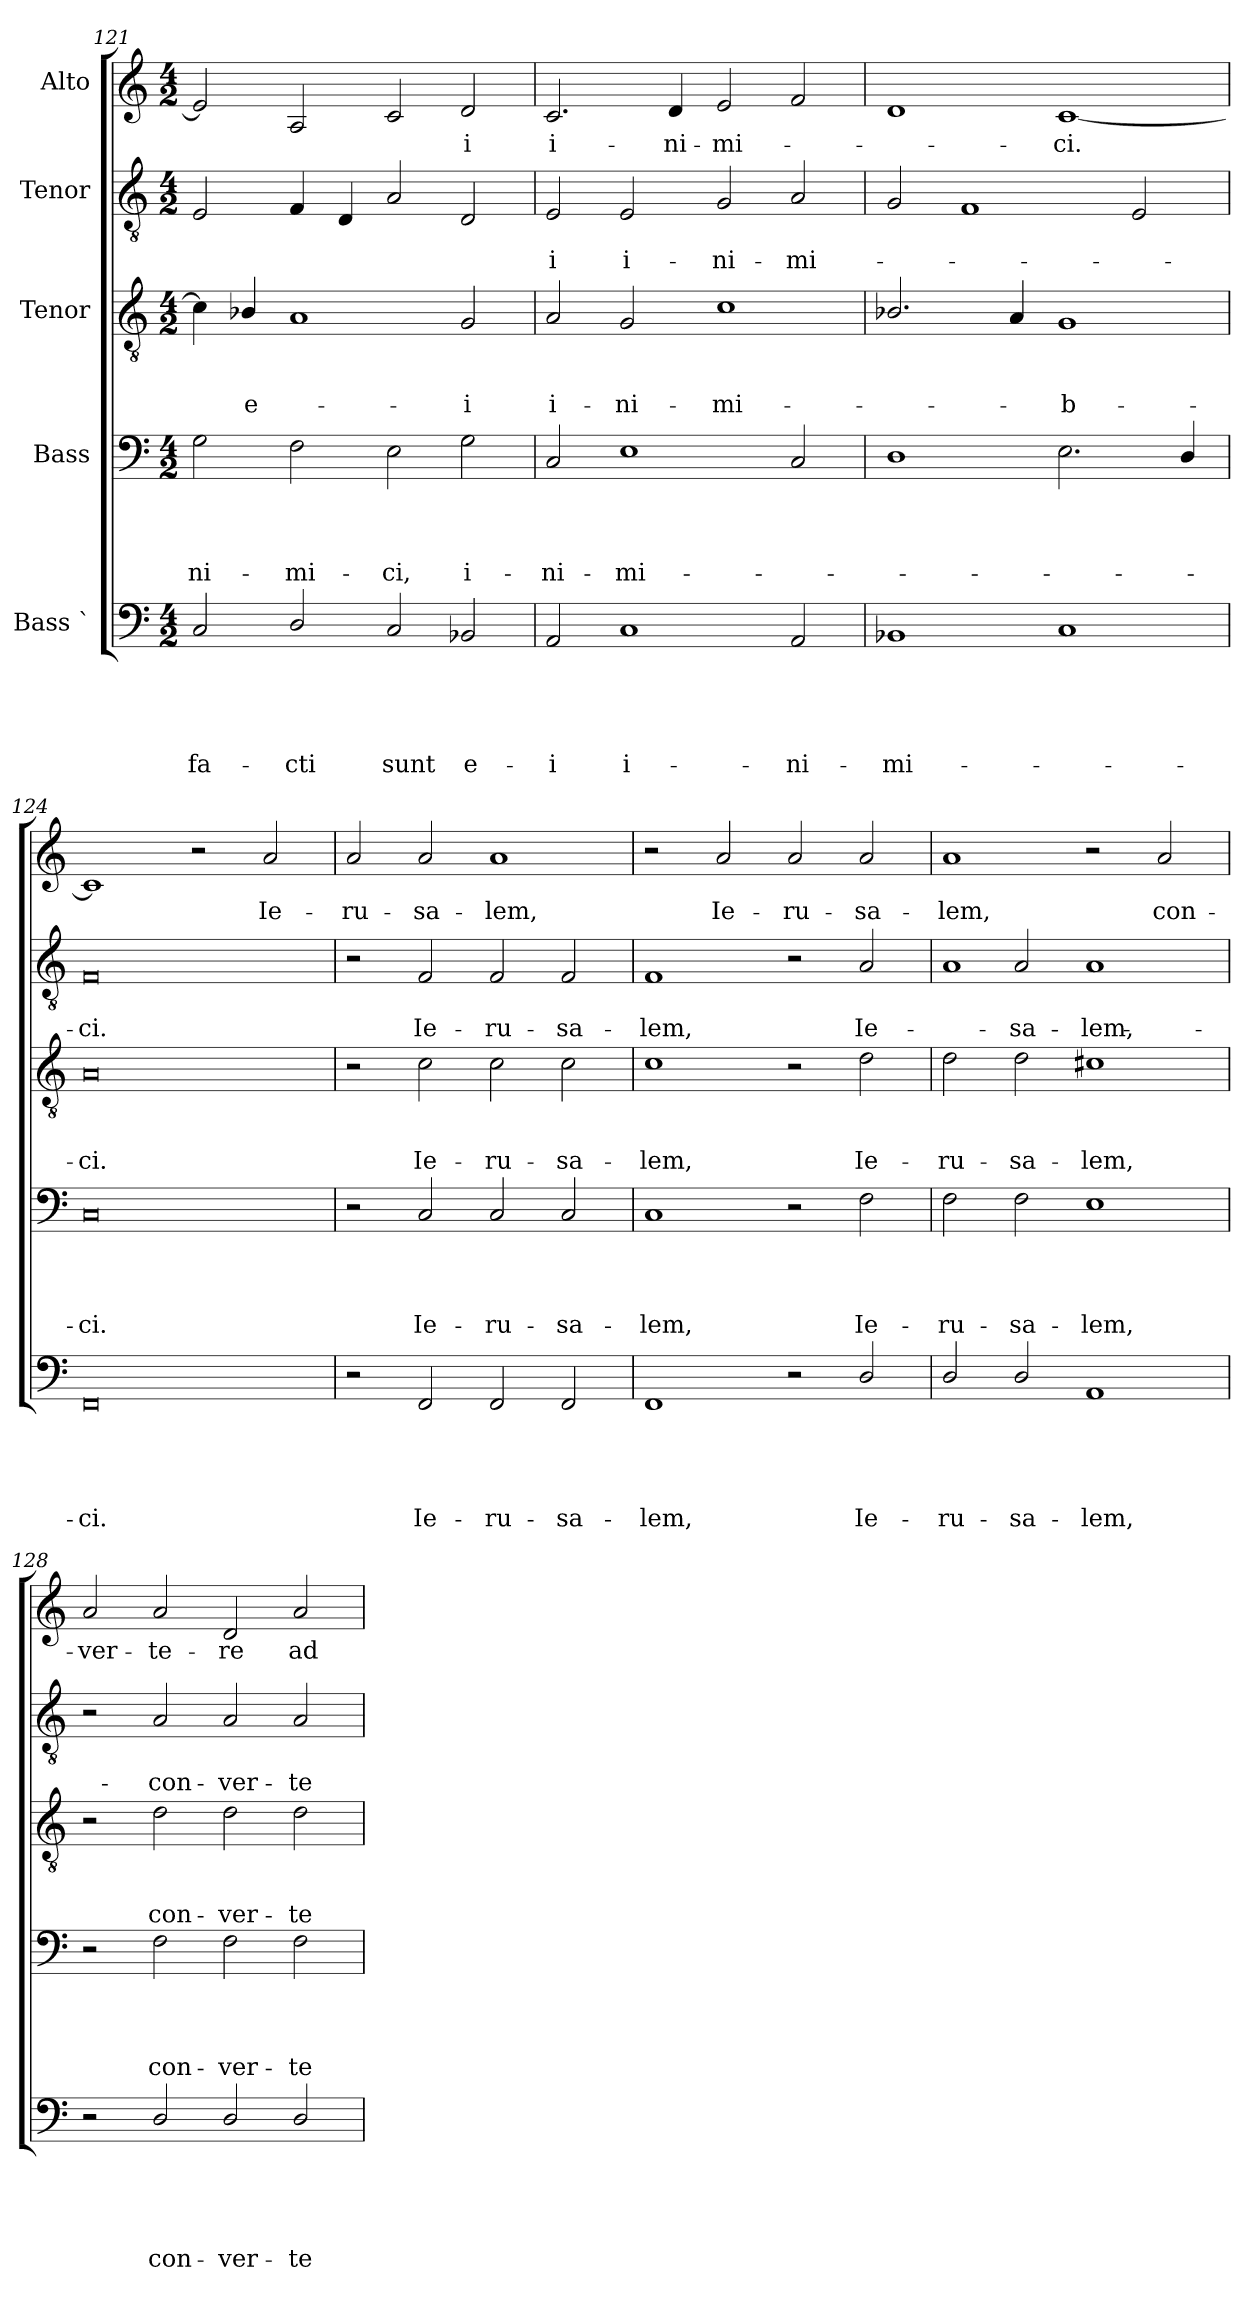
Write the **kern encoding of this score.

**kern	**text	**text	**text	**text	**text	**kern	**text	**text	**text	**text	**kern	**text	**text	**text	**kern	**text	**text	**kern	**text
*part5	*part5	*part5	*part5	*part5	*part5	*part4	*part4	*part4	*part4	*part4	*part3	*part3	*part3	*part3	*part2	*part2	*part2	*part1	*part1
*staff5	*staff5	*staff5	*staff5	*staff5	*staff5	*staff4	*staff4	*staff4	*staff4	*staff4	*staff3	*staff3	*staff3	*staff3	*staff2	*staff2	*staff2	*staff1	*staff1
*I"Bass `	*	*	*	*	*	*I"Bass	*	*	*	*	*I"Tenor	*	*	*	*I"Tenor	*	*	*I"Alto	*
*clefF4	*	*	*	*	*	*clefF4	*	*	*	*	*clefGv2	*	*	*	*clefGv2	*	*	*clefG2	*
*k[]	*	*	*	*	*	*k[]	*	*	*	*	*k[]	*	*	*	*k[]	*	*	*k[]	*
*C:	*	*	*	*	*	*C:	*	*	*	*	*C:	*	*	*	*C:	*	*	*C:	*
*M4/2	*	*	*	*	*	*M4/2	*	*	*	*	*M4/2	*	*	*	*M4/2	*	*	*M4/2	*
=121	=121	=121	=121	=121	=121	=121	=121	=121	=121	=121	=121	=121	=121	=121	=121	=121	=121	=121	=121
!	!	!	!	!	!LO:LY:b	!	!	!	!	!LO:LY:b	!	!	!	!	!	!	!	!	!
2C/	.	.	.	.	fa-	2G\	.	.	.	-ni-	4c\]	.	.	.	2E/	.	.	2e/]	.
!	!	!	!	!	!	!	!	!	!	!	!	!	!	!LO:LY:b	!	!	!	!	!
.	.	.	.	.	.	.	.	.	.	.	4B-X/	.	.	e-	.	.	.	.	.
!	!	!	!	!	!LO:LY:b	!	!	!	!	!LO:LY:b	!	!	!	!	!	!	!	!	!
2D/	.	.	.	.	-cti	2F\	.	.	.	-mi-	1A	.	.	.	4F/	.	.	2A/	.
.	.	.	.	.	.	.	.	.	.	.	.	.	.	.	4D/	.	.	.	.
!	!	!	!	!	!LO:LY:b	!	!	!	!	!LO:LY:b	!	!	!	!	!	!	!	!	!
2C/	.	.	.	.	sunt	2E\	.	.	.	-ci,	.	.	.	.	2A/	.	.	2c/	.
!	!	!	!	!	!LO:LY:b	!	!	!	!	!LO:LY:b	!	!	!	!LO:LY:b	!	!	!	!	!LO:LY:b
2BB-X/	.	.	.	.	e-	2G\	.	.	.	i-	2G/	.	.	-i	2D/	.	.	2d/	-i
=122	=122	=122	=122	=122	=122	=122	=122	=122	=122	=122	=122	=122	=122	=122	=122	=122	=122	=122	=122
!	!	!	!	!	!LO:LY:b	!	!	!	!	!LO:LY:b	!	!	!	!LO:LY:b	!	!	!LO:LY:b	!	!LO:LY:b
2AA/	.	.	.	.	-i	2C/	.	.	.	-ni-	2A/	.	.	i-	2E/	.	-i	2.c/	i-
!	!	!	!	!	!LO:LY:b	!	!	!	!	!LO:LY:b	!	!	!	!LO:LY:b	!	!	!LO:LY:b	!	!
1C	.	.	.	.	i-	1E	.	.	.	-mi-	2G/	.	.	-ni-	2E/	.	i-	.	.
!	!	!	!	!	!	!	!	!	!	!	!	!	!	!	!	!	!	!	!LO:LY:b
.	.	.	.	.	.	.	.	.	.	.	.	.	.	.	.	.	.	4d/	-ni-
!	!	!	!	!	!	!	!	!	!	!	!	!	!	!LO:LY:b	!	!	!LO:LY:b	!	!LO:LY:b
.	.	.	.	.	.	.	.	.	.	.	1c	.	.	-mi-	2G/	.	-ni-	2e/	-mi-
!	!	!	!	!	!LO:LY:b	!	!	!	!	!	!	!	!	!	!	!	!LO:LY:b	!	!
2AA/	.	.	.	.	-ni-	2C/	.	.	.	.	.	.	.	.	2A/	.	-mi-	2f/	.
!!LO:PB:g=z
=123	=123	=123	=123	=123	=123	=123	=123	=123	=123	=123	=123	=123	=123	=123	=123	=123	=123	=123	=123
!	!	!	!	!	!LO:LY:b	!	!	!	!	!	!	!	!	!	!	!	!	!	!
1BB-X	.	.	.	.	-mi-	1D	.	.	.	.	2.B-X/	.	.	.	2G/	.	.	1d	.
.	.	.	.	.	.	.	.	.	.	.	.	.	.	.	1F	.	.	.	.
.	.	.	.	.	.	.	.	.	.	.	4A/	.	.	.	.	.	.	.	.
!	!	!	!	!	!	!	!	!	!	!	!	!	!	!LO:LY:b	!	!	!	!	!LO:LY:b
1C	.	.	.	.	.	2.E\	.	.	.	.	1G	.	.	-b-	.	.	.	[<1c	-ci.
.	.	.	.	.	.	.	.	.	.	.	.	.	.	.	2E/	.	.	.	.
.	.	.	.	.	.	4D/	.	.	.	.	.	.	.	.	.	.	.	.	.
=124	=124	=124	=124	=124	=124	=124	=124	=124	=124	=124	=124	=124	=124	=124	=124	=124	=124	=124	=124
!	!	!	!	!	!LO:LY:b	!	!	!	!	!LO:LY:b	!	!	!	!LO:LY:b	!	!	!LO:LY:b	!	!
0FF	.	.	.	.	-ci.	0C	.	.	.	-ci.	0A	.	.	-ci.	0F	.	-ci.	1c]	.
.	.	.	.	.	.	.	.	.	.	.	.	.	.	.	.	.	.	2r	.
!	!	!	!	!	!	!	!	!	!	!	!	!	!	!	!	!	!	!	!LO:LY:b
.	.	.	.	.	.	.	.	.	.	.	.	.	.	.	.	.	.	2a/	Ie-
=125	=125	=125	=125	=125	=125	=125	=125	=125	=125	=125	=125	=125	=125	=125	=125	=125	=125	=125	=125
!	!	!	!	!	!	!	!	!	!	!	!	!	!	!	!	!	!	!	!LO:LY:b
2r	.	.	.	.	.	2r	.	.	.	.	2r	.	.	.	2r	.	.	2a/	-ru-
!	!	!	!	!	!LO:LY:b	!	!	!	!	!LO:LY:b	!	!	!	!LO:LY:b	!	!	!LO:LY:b	!	!LO:LY:b
2FF/	.	.	.	.	Ie-	2C/	.	.	.	Ie-	2c\	.	.	Ie-	2F/	.	Ie-	2a/	-sa-
!	!	!	!	!	!LO:LY:b	!	!	!	!	!LO:LY:b	!	!	!	!LO:LY:b	!	!	!LO:LY:b	!	!LO:LY:b
2FF/	.	.	.	.	-ru-	2C/	.	.	.	-ru-	2c\	.	.	-ru-	2F/	.	-ru-	1a	-lem,
!	!	!	!	!	!LO:LY:b	!	!	!	!	!LO:LY:b	!	!	!	!LO:LY:b	!	!	!LO:LY:b	!	!
2FF/	.	.	.	.	-sa-	2C/	.	.	.	-sa-	2c\	.	.	-sa-	2F/	.	-sa-	.	.
=126	=126	=126	=126	=126	=126	=126	=126	=126	=126	=126	=126	=126	=126	=126	=126	=126	=126	=126	=126
!	!	!	!	!	!LO:LY:b	!	!	!	!	!LO:LY:b	!	!	!	!LO:LY:b	!	!	!LO:LY:b	!	!
1FF	.	.	.	.	-lem,	1C	.	.	.	-lem,	1c	.	.	-lem,	1F	.	-lem,	2r	.
!	!	!	!	!	!	!	!	!	!	!	!	!	!	!	!	!	!	!	!LO:LY:b
.	.	.	.	.	.	.	.	.	.	.	.	.	.	.	.	.	.	2a/	Ie-
!	!	!	!	!	!	!	!	!	!	!	!	!	!	!	!	!	!	!	!LO:LY:b
2r	.	.	.	.	.	2r	.	.	.	.	2r	.	.	.	2r	.	.	2a/	-ru-
!	!	!	!	!	!LO:LY:b	!	!	!	!	!LO:LY:b	!	!	!	!LO:LY:b	!	!	!LO:LY:b	!	!LO:LY:b
2D/	.	.	.	.	Ie-	2F\	.	.	.	Ie-	2d\	.	.	Ie-	2A/	.	Ie-	2a/	-sa-
!!LO:LB:g=z
=127	=127	=127	=127	=127	=127	=127	=127	=127	=127	=127	=127	=127	=127	=127	=127	=127	=127	=127	=127
!	!	!	!	!	!LO:LY:b	!	!	!	!	!LO:LY:b	!	!	!	!LO:LY:b	!	!	!	!	!LO:LY:b
*	*	*	*	*	*	*	*	*	*	*	*	*	*	*	*^	*	*	*	*
2D/	.	.	.	.	-ru-	2F\	.	.	.	-ru-	2d\	.	.	-ru-	1A	2ryy	.	.	1a	-lem,
!	!	!	!	!	!LO:LY:b	!	!	!	!	!LO:LY:b	!	!	!	!LO:LY:b	!	!	!	!LO:LY:b	!	!
2D/	.	.	.	.	-sa-	2F\	.	.	.	-sa-	2d\	.	.	-sa-	.	2A/	.	-sa-	.	.
!	!	!	!	!	!LO:LY:b	!	!	!	!	!LO:LY:b	!	!	!	!LO:LY:b	!	!	!	!LO:LY:b	!	!
1AA	.	.	.	.	-lem,	1E	.	.	.	-lem,	1c#X	.	.	-lem,	1ryy	1A	.	-lem,	2r	.
!	!	!	!	!	!	!	!	!	!	!	!	!	!	!	!	!	!	!	!	!LO:LY:b
.	.	.	.	.	.	.	.	.	.	.	.	.	.	.	.	.	.	.	2a/	con-
*	*	*	*	*	*	*	*	*	*	*	*	*	*	*	*v	*v	*	*	*	*
=128	=128	=128	=128	=128	=128	=128	=128	=128	=128	=128	=128	=128	=128	=128	=128	=128	=128	=128	=128
!	!	!	!	!	!	!	!	!	!	!	!	!	!	!	!	!	!	!	!LO:LY:b
2r	.	.	.	.	.	2r	.	.	.	.	2r	.	.	.	2r	.	.	2a/	-ver-
!	!	!	!	!	!LO:LY:b	!	!	!	!	!LO:LY:b	!	!	!	!LO:LY:b	!	!	!LO:LY:b	!	!LO:LY:b
2D/	.	.	.	.	con-	2F\	.	.	.	con-	2d\	.	.	con-	2A/	.	con-	2a/	-te-
!	!	!	!	!	!LO:LY:b	!	!	!	!	!LO:LY:b	!	!	!	!LO:LY:b	!	!	!LO:LY:b	!	!LO:LY:b
2D/	.	.	.	.	-ver-	2F\	.	.	.	-ver-	2d\	.	.	-ver-	2A/	.	-ver-	2d/	-re
!	!	!	!	!	!LO:LY:b	!	!	!	!	!LO:LY:b	!	!	!	!LO:LY:b	!	!	!LO:LY:b	!	!LO:LY:b
2D/	.	.	.	.	-te-	2F\	.	.	.	-te-	2d\	.	.	-te-	2A/	.	-te-	2a/	ad
=	=	=	=	=	=	=	=	=	=	=	=	=	=	=	=	=	=	=	=
*-	*-	*-	*-	*-	*-	*-	*-	*-	*-	*-	*-	*-	*-	*-	*-	*-	*-	*-	*-
